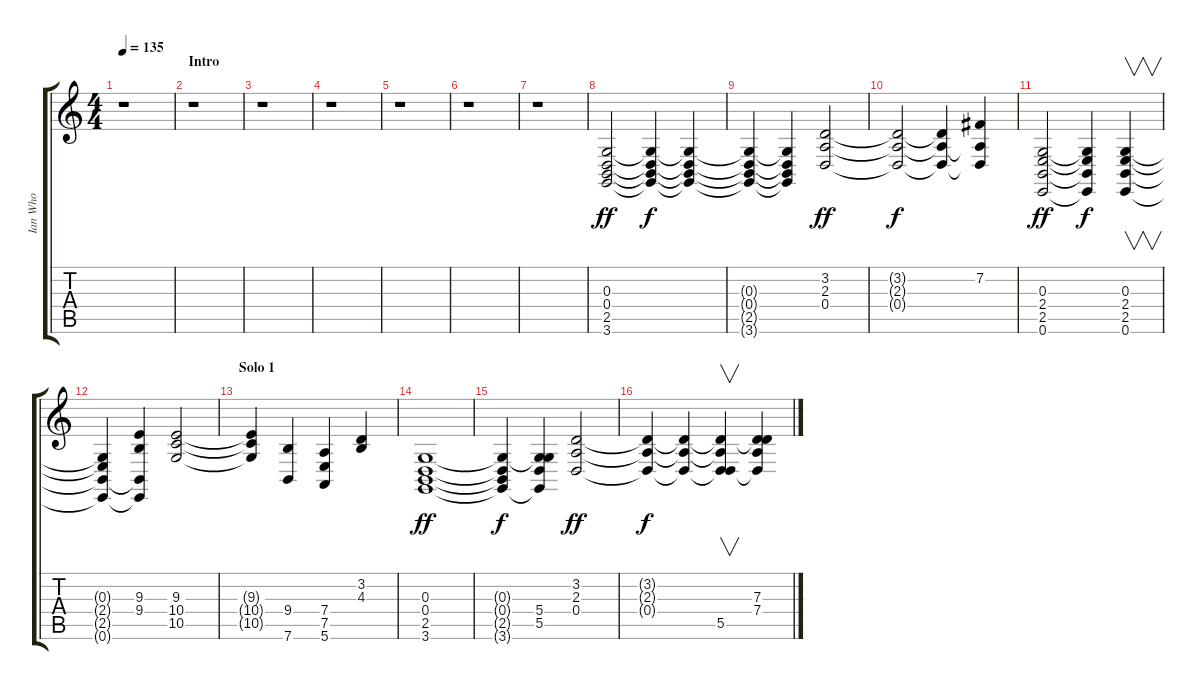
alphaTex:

\track ("Ian Who" "Ian Who") {instrument drawbarorgan}
\staff {score tabs}
\tuning (E4 B3 G3 D3 A2 E2) {hide}
\ts (4 4)
\tempo 135
\clef g2
\ks c
r.1{dy ff instrument drawbarorgan} |
\section ("" "Intro")
r.1 |
r.1 |
r.1 |
r.1 |
r.1 |
r.1 |
(0.3 0.4 2.5 3.6).2 (0.3{t} 0.4{t} 2.5{t} 3.6{t}).4{dy f} (0.3{t} 0.4{t} 2.5{t} 3.6{t}).4 |
(0.3{t} 0.4{t} 2.5{t} 3.6{t}).4 (0.3{t} 0.4{t} 2.5{t} 3.6{t}).4 (3.2 2.3 0.4).2{dy ff} |
(3.2{t} 2.3{t} 0.4{t}).2{dy f} (3.2{t} 2.3{t} 0.4{t}).4 (7.2 2.3{t} 0.4{t}).4 |
(0.3 2.4 2.5 0.6).2{dy ff} (0.3{t} 2.4{t} 2.5{t} 0.6{t}).4{dy f} (0.3 2.4 2.5 0.6).4{v} |
(0.3{t} 2.4{t} 2.5{t} 0.6{t}).4 (9.3 9.4 2.5{t} 0.6{t}).4 (9.3 10.4 10.5).2 |
\section ("" "Solo 1")
(9.3{t} 10.4{t} 10.5{t}).4 (9.4 7.6).4 (7.4 7.5 5.6).4 (3.2 4.3).4 |
(0.3 0.4 2.5 3.6).1{dy ff} |
(0.3{t} 0.4{t} 2.5{t} 3.6{t}).4{dy f} (0.3{t} 5.4 5.5 3.6{t}).4 (3.2 2.3 0.4).2{dy ff} |
(3.2{t} 2.3{t} 0.4{t}).4{dy f} (3.2{t} 2.3{t} 0.4{t}).4 (3.2{t} 2.3{t} 0.4{t} 5.5).4{v} (3.2{t} 7.3 7.4 5.5{t}).4
